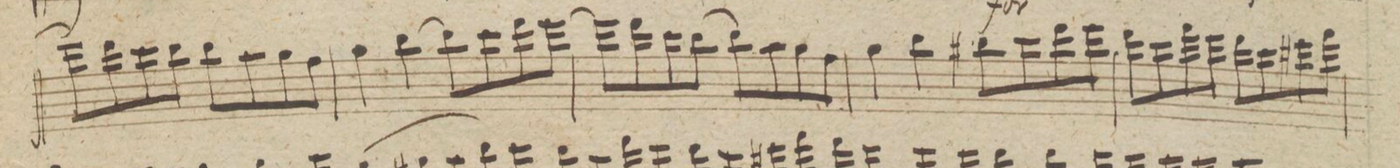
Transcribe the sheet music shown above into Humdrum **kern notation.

**kern	**dynam
*I"Violino 1mo	*
*clefG2	*
*k[f#c#g#d#]	*
*met(c|)	*
*M2/2	*
8eee\L]	.
8ddd#\	.
8ccc#\	.
8bb\J	.
8bb\L	.
8aa\	.
8gg#\	.
8ff#\J	.
=95	=95
4gg#\	.
[4bb\	.
8bb\L]	.
8ccc#\	.
8ddd#\	.
[8eee\J	.
=96	=96
8eee\L]	.
8ddd#\	.
8ccc#\	.
[8bb\J	.
8bb\L]	.
8aa\	.
8gg#\	.
8ff#\J	.
=97	=97
4gg#\	.
4bb\	.
8bb#X\L	.
8ccc#\	.
8ddd#\	.
8eee\J	.
=98	=98
8ddd#\L	.
8ccc#\	.
8fff#\	.
8eee\J	.
8ddd#\L	.
8ccc#\	.
8eee#X\	.
8fff#\J	.
=99	=99
*-	*-
